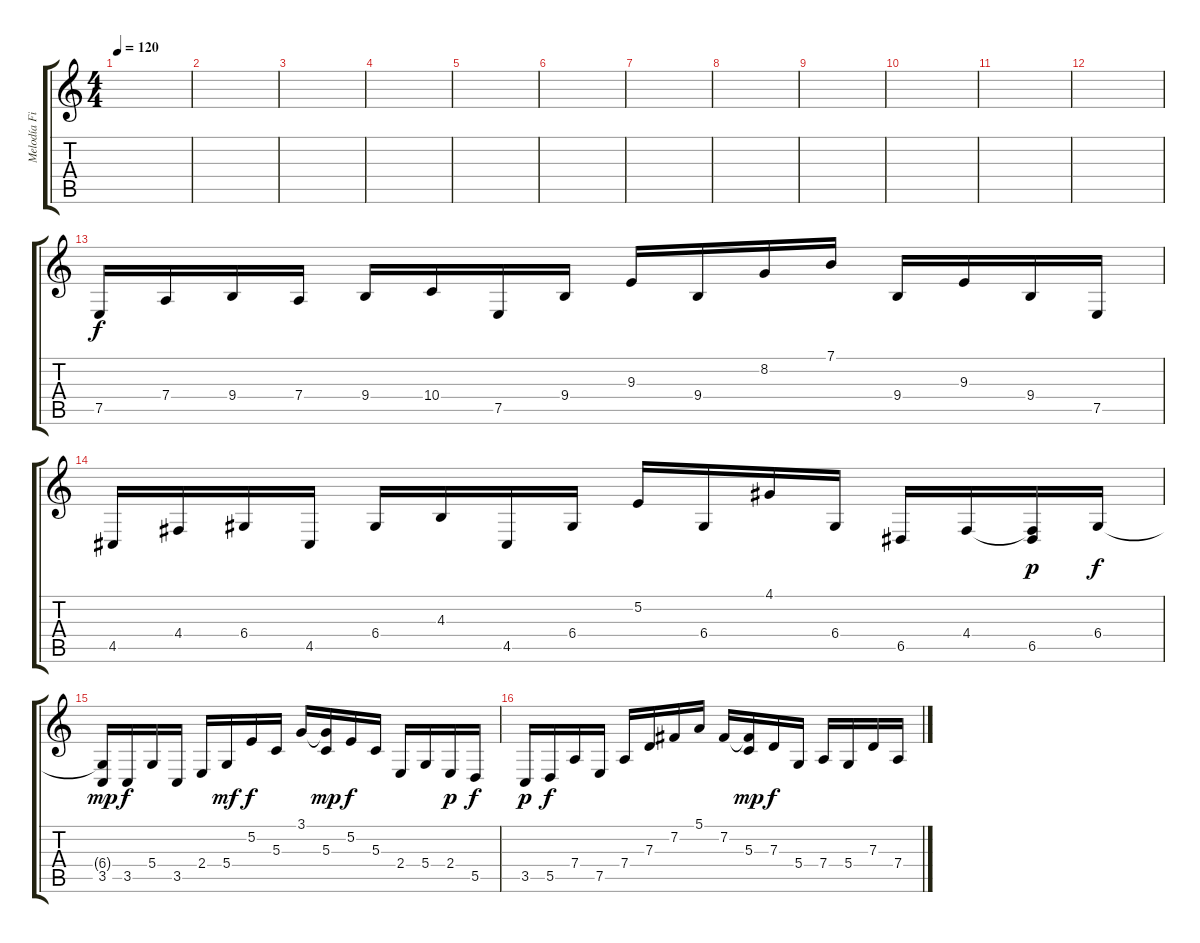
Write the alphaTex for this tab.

\track ("Melodía Final" "Melodía Fi") {instrument orchestralharp}
\staff {score tabs}
\tuning (E4 B3 G3 D3 A2 E2) {hide}
\ts (4 4)
\tempo 120
\clef g2
\ks c
|
|
|
|
|
|
|
|
|
|
|
|
7.5.16 7.4.16 9.4.16 7.4.16 9.4.16 10.4.16 7.5.16 9.4.16 9.3.16 9.4.16 8.2.16 7.1.16 9.4.16 9.3.16 9.4.16 7.5.16 |
4.5.16 4.4.16 6.4.16 4.5.16 6.4.16 4.3.16 4.5.16 6.4.16 5.2.16 6.4.16 4.1.16 6.4.16 6.5.16 4.4.16 (4.4{t} 6.5).16{dy p} 6.4.16{dy f} |
(6.4{t} 3.5).16{dy mp} 3.5.16{dy f} 5.4.16 3.5.16 2.4.16 5.4.16{dy mf} 5.2.16{dy f} 5.3.16 3.1.16 (3.1{t} 5.3).16{dy mp} 5.2.16{dy f} 5.3.16 2.4.16 5.4.16 2.4.16{dy p} 5.5.16{dy f} |
3.5.16{dy p} 5.5.16{dy f} 7.4.16 7.5.16 7.4.16 7.3.16 7.2.16 5.1.16 7.2.16 (7.2{t} 5.3).16{dy mp} 7.3.16{dy f} 5.4.16 7.4.16 5.4.16 7.3.16 7.4.16
